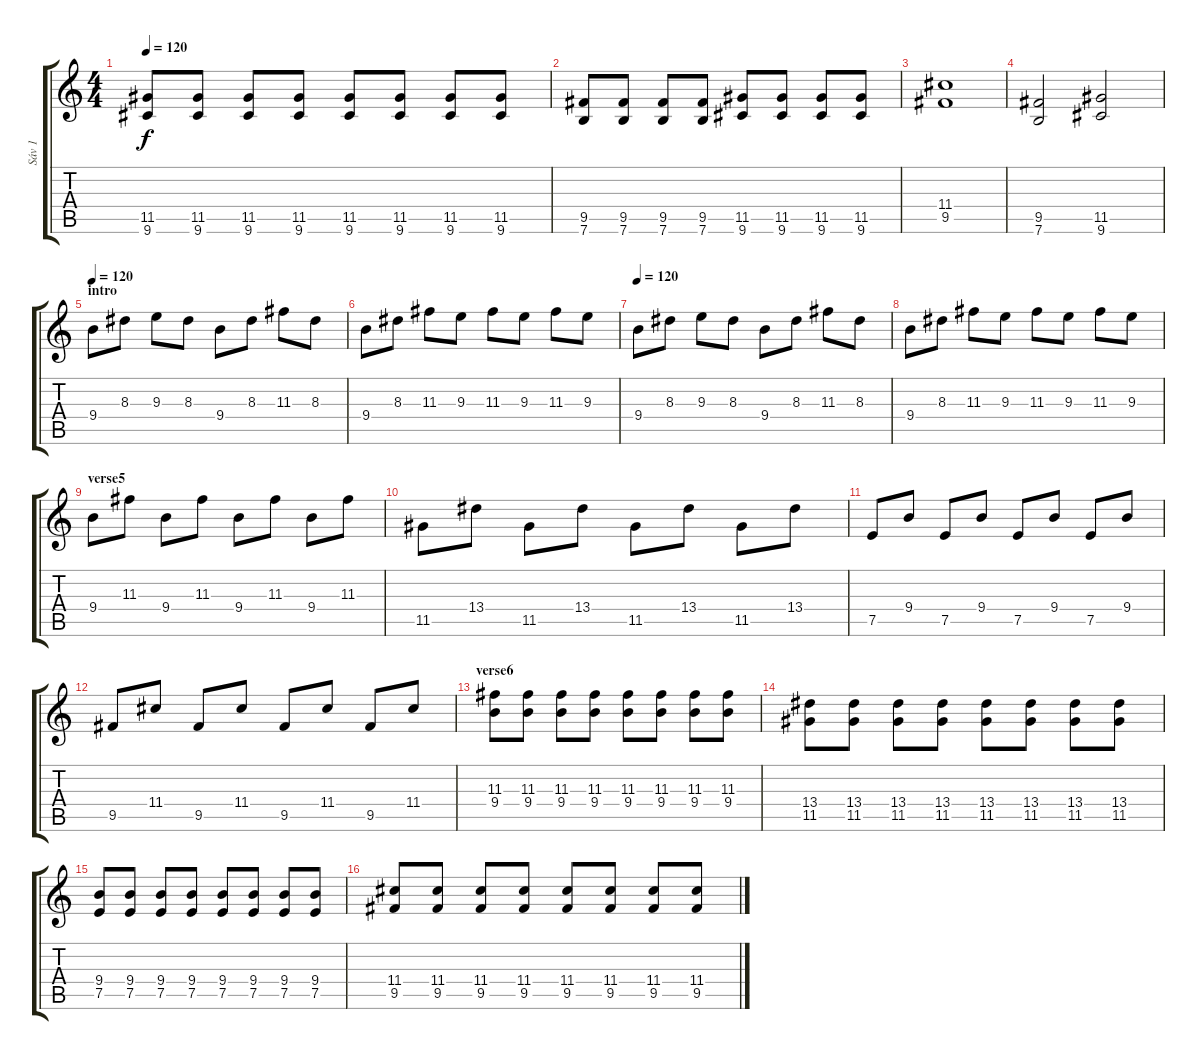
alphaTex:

\track ("Sáv 1" "Sáv 1") {instrument distortionguitar}
\staff {score tabs}
\tuning (E4 B3 G3 D3 A2 E2) {hide}
\ts (4 4)
\tempo 120
\clef g2
\ks c
(11.5 9.6).8{dy f} (11.5 9.6).8 (11.5 9.6).8 (11.5 9.6).8 (11.5 9.6).8 (11.5 9.6).8 (11.5 9.6).8 (11.5 9.6).8 |
(9.5 7.6).8 (9.5 7.6).8 (9.5 7.6).8 (9.5 7.6).8 (11.5 9.6).8 (11.5 9.6).8 (11.5 9.6).8 (11.5 9.6).8 |
(11.4 9.5).1 |
(9.5 7.6).2 (11.5 9.6).2 |
\section ("" "intro")
\tempo 120
9.4.8 8.3.8 9.3.8 8.3.8 9.4.8 8.3.8 11.3.8 8.3.8 |
9.4.8 8.3.8 11.3.8 9.3.8 11.3.8 9.3.8 11.3.8 9.3.8 |
\tempo 120
9.4.8 8.3.8 9.3.8 8.3.8 9.4.8 8.3.8 11.3.8 8.3.8 |
9.4.8 8.3.8 11.3.8 9.3.8 11.3.8 9.3.8 11.3.8 9.3.8 |
\section ("" "verse5")
9.4.8{instrument electricguitarclean} 11.3.8 9.4.8 11.3.8 9.4.8 11.3.8 9.4.8 11.3.8 |
11.5.8 13.4.8 11.5.8 13.4.8 11.5.8 13.4.8 11.5.8 13.4.8 |
7.5.8 9.4.8 7.5.8 9.4.8 7.5.8 9.4.8 7.5.8 9.4.8 |
9.5.8 11.4.8 9.5.8 11.4.8 9.5.8 11.4.8 9.5.8 11.4.8 |
\section ("" "verse6")
(11.3 9.4).8{instrument distortionguitar} (11.3 9.4).8 (11.3 9.4).8 (11.3 9.4).8 (11.3 9.4).8 (11.3 9.4).8 (11.3 9.4).8 (11.3 9.4).8 |
(13.4 11.5).8 (13.4 11.5).8 (13.4 11.5).8 (13.4 11.5).8 (13.4 11.5).8 (13.4 11.5).8 (13.4 11.5).8 (13.4 11.5).8 |
(9.4 7.5).8 (9.4 7.5).8 (9.4 7.5).8 (9.4 7.5).8 (9.4 7.5).8 (9.4 7.5).8 (9.4 7.5).8 (9.4 7.5).8 |
(11.4 9.5).8 (11.4 9.5).8 (11.4 9.5).8 (11.4 9.5).8 (11.4 9.5).8 (11.4 9.5).8 (11.4 9.5).8 (11.4 9.5).8
